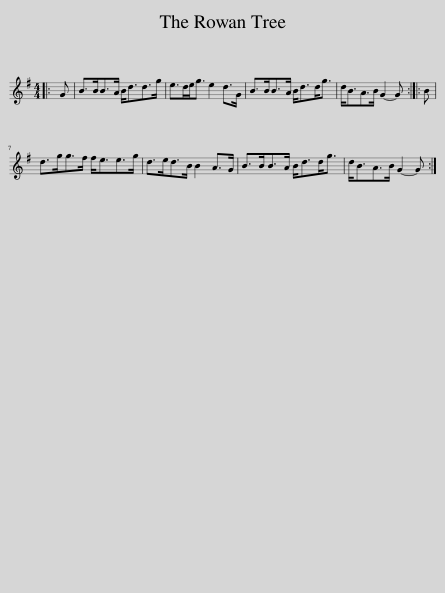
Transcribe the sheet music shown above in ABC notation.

X:1
L:1/8
M:4/4
I:linebreak $
K:G
V:1 treble
V:1
|: G | B>BB>A B<dd>g | e>de<g e2 d>G | B>BB>A B<dd<g | d<BA>B G2- G :: %5
 B |$ d>gg>f f<ee>g | d>ed>B B2 A>G | B>BB>A B<dd<g | d<BA>B G2- G :| %10
